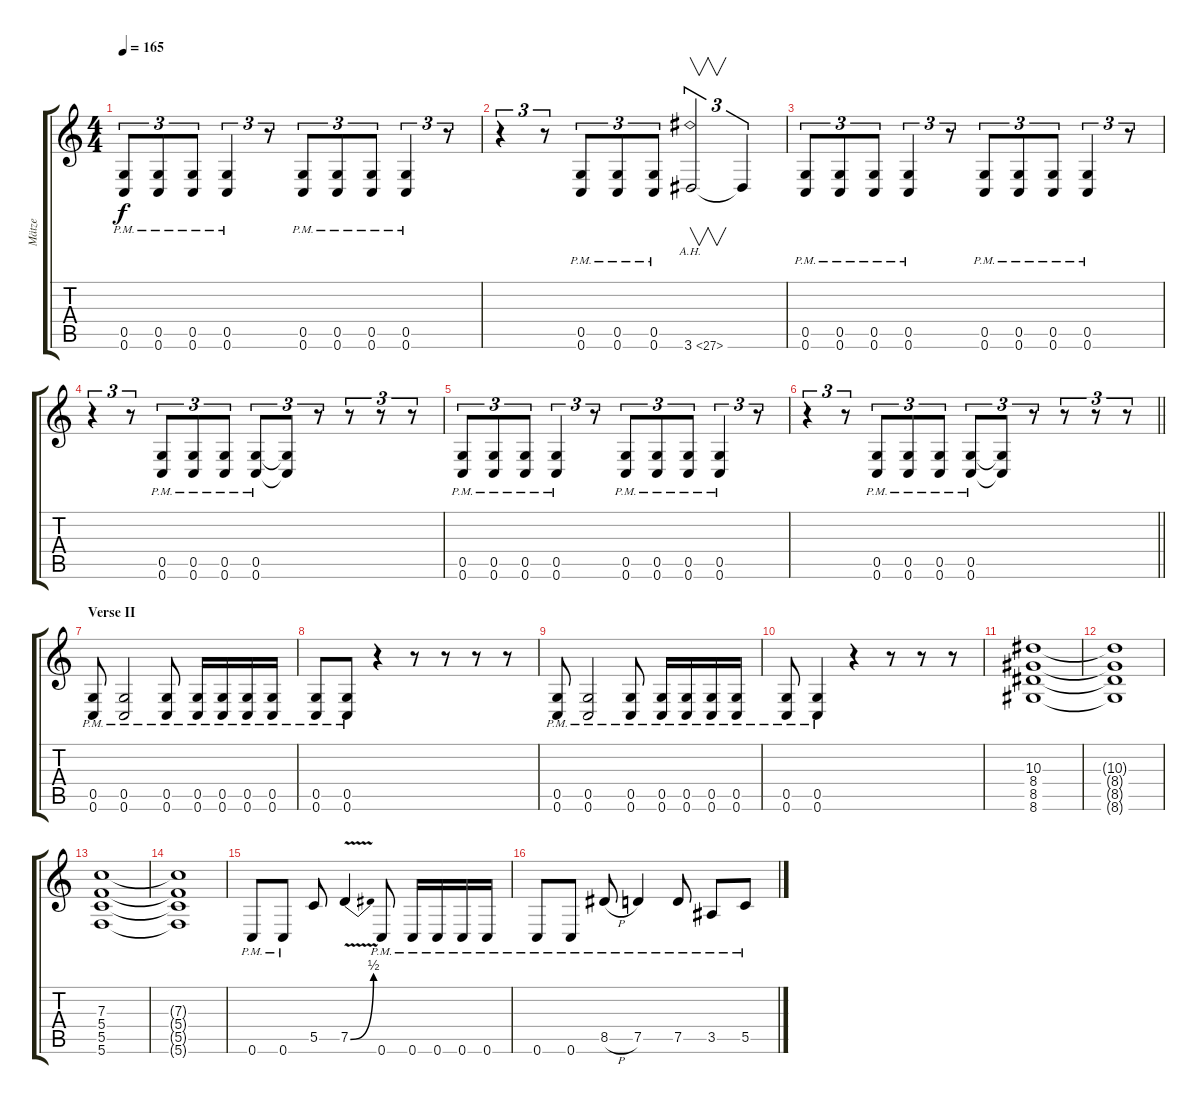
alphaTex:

\track ("Mätze" "Mätze") {instrument distortionguitar}
\staff {score tabs}
\tuning (D4 A3 F3 C3 G2 C2) {hide}
\ts (4 4)
\tempo 165
\clef g2
\ks c
(0.5{pm} 0.6{pm}).8{tu (3 2) dy f} (0.5{pm} 0.6{pm}).8{tu (3 2)} (0.5{pm} 0.6{pm}).8{tu (3 2)} (0.5{pm} 0.6{pm}).4{tu (3 2)} r.8{tu (3 2)} (0.5{pm} 0.6{pm}).8{tu (3 2)} (0.5{pm} 0.6{pm}).8{tu (3 2)} (0.5{pm} 0.6{pm}).8{tu (3 2)} (0.5{pm} 0.6{pm}).4{tu (3 2)} r.8{tu (3 2)} |
r.4{tu (3 2)} r.8{tu (3 2)} (0.5{pm} 0.6{pm}).8{tu (3 2)} (0.5{pm} 0.6{pm}).8{tu (3 2)} (0.5{pm} 0.6{pm}).8{tu (3 2)} 3.6{ah 24}.2{v tu (3 2)} 3.6{t}.4{tu (3 2)} |
(0.5{pm} 0.6{pm}).8{tu (3 2)} (0.5{pm} 0.6{pm}).8{tu (3 2)} (0.5{pm} 0.6{pm}).8{tu (3 2)} (0.5{pm} 0.6{pm}).4{tu (3 2)} r.8{tu (3 2)} (0.5{pm} 0.6{pm}).8{tu (3 2)} (0.5{pm} 0.6{pm}).8{tu (3 2)} (0.5{pm} 0.6{pm}).8{tu (3 2)} (0.5{pm} 0.6{pm}).4{tu (3 2)} r.8{tu (3 2)} |
r.4{tu (3 2)} r.8{tu (3 2)} (0.5{pm} 0.6{pm}).8{tu (3 2)} (0.5{pm} 0.6{pm}).8{tu (3 2)} (0.5{pm} 0.6{pm}).8{tu (3 2)} (0.5{pm} 0.6{pm}).8{tu (3 2)} (0.5{t} 0.6{t}).8{tu (3 2)} r.8{tu (3 2)} r.8{tu (3 2)} r.8{tu (3 2)} r.8{tu (3 2)} |
(0.5{pm} 0.6{pm}).8{tu (3 2)} (0.5{pm} 0.6{pm}).8{tu (3 2)} (0.5{pm} 0.6{pm}).8{tu (3 2)} (0.5{pm} 0.6{pm}).4{tu (3 2)} r.8{tu (3 2)} (0.5{pm} 0.6{pm}).8{tu (3 2)} (0.5{pm} 0.6{pm}).8{tu (3 2)} (0.5{pm} 0.6{pm}).8{tu (3 2)} (0.5{pm} 0.6{pm}).4{tu (3 2)} r.8{tu (3 2)} |
\barLineRight lightlight
r.4{tu (3 2)} r.8{tu (3 2)} (0.5{pm} 0.6{pm}).8{tu (3 2)} (0.5{pm} 0.6{pm}).8{tu (3 2)} (0.5{pm} 0.6{pm}).8{tu (3 2)} (0.5{pm} 0.6{pm}).8{tu (3 2)} (0.5{t} 0.6{t}).8{tu (3 2)} r.8{tu (3 2)} r.8{tu (3 2)} r.8{tu (3 2)} r.8{tu (3 2)} |
\section ("" "Verse II")
(0.5 0.6{pm}).8 (0.5 0.6{pm}).2 (0.5 0.6{pm}).8 (0.5 0.6{pm}).16 (0.5 0.6{pm}).16 (0.5 0.6{pm}).16 (0.5 0.6{pm}).16 |
(0.5 0.6{pm}).8 (0.5 0.6{pm}).8 r.4 r.8 r.8 r.8 r.8 |
(0.5 0.6{pm}).8 (0.5 0.6{pm}).2 (0.5 0.6{pm}).8 (0.5 0.6{pm}).16 (0.5 0.6{pm}).16 (0.5 0.6{pm}).16 (0.5 0.6{pm}).16 |
(0.5 0.6{pm}).8 (0.5 0.6{pm}).4 r.4 r.8 r.8 r.8 |
(10.3 8.4 8.5 8.6).1{volume 12} |
(10.3{t} 8.4{t} 8.5{t} 8.6{t}).1 |
(7.3 5.4 5.5 5.6).1 |
(7.3{t} 5.4{t} 5.5{t} 5.6{t}).1 |
0.6{pm}.8{volume 16} 0.6{pm}.8 5.5.8 7.5{be (bend 0 0 60 2) v}.4 0.6{pm}.8 0.6{pm}.16 0.6{pm}.16 0.6{pm}.16 0.6{pm}.16 |
0.6{pm}.8 0.6{pm}.8 8.5{h pm}.8 7.5{pm}.4 7.5{pm}.8 3.5{pm}.8 5.5{pm}.8
